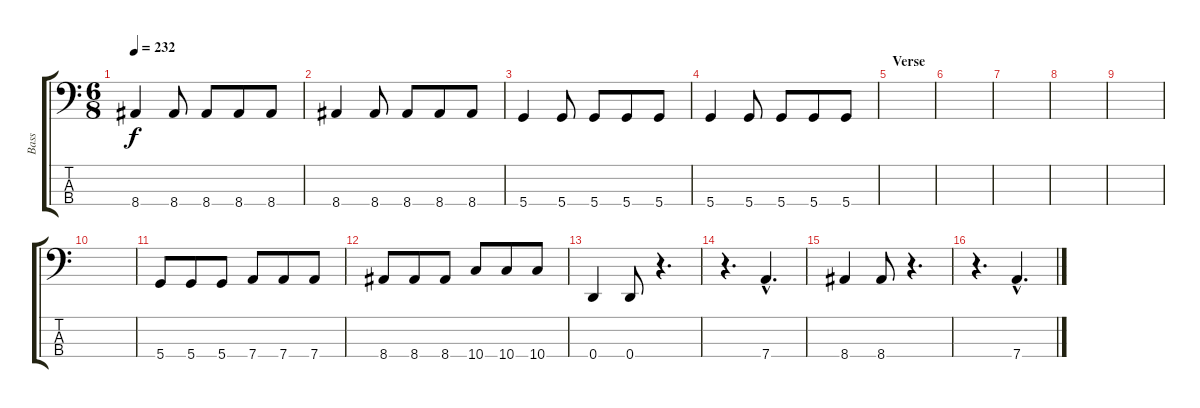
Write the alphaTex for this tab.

\track ("Bass" "Bass") {instrument electricbasspick}
\staff {score tabs}
\tuning (G2 D2 A1 D1) {hide}
\ts (6 8)
\tempo 232
\clef f4
\ks c
8.4.4{dy f} 8.4.8 8.4.8 8.4.8 8.4.8 |
8.4.4 8.4.8 8.4.8 8.4.8 8.4.8 |
5.4.4 5.4.8 5.4.8 5.4.8 5.4.8 |
5.4.4 5.4.8 5.4.8 5.4.8 5.4.8 |
\section ("" "Verse")
|
|
|
|
|
|
5.4.8 5.4.8 5.4.8 7.4.8 7.4.8 7.4.8 |
8.4.8 8.4.8 8.4.8 10.4.8 10.4.8 10.4.8 |
0.4.4 0.4.8 r.4{d} |
r.4{d} 7.4{hac}.4{d} |
8.4.4 8.4.8 r.4{d} |
r.4{d} 7.4{hac}.4{d}
